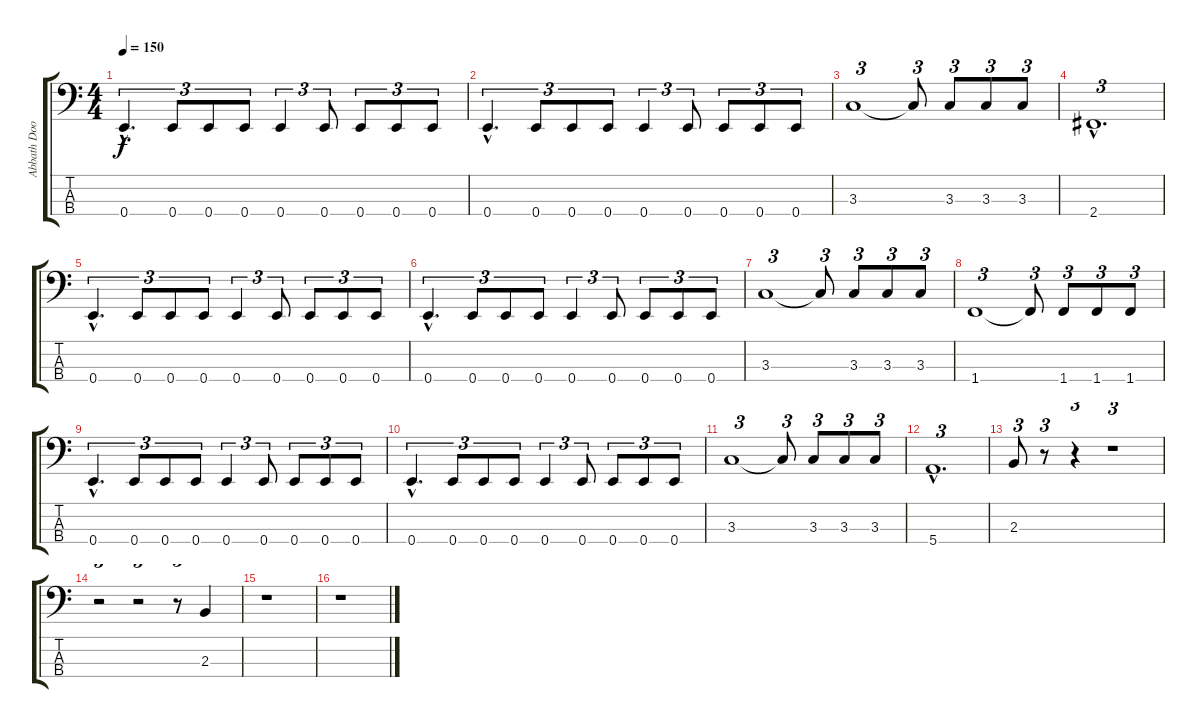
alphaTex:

\track ("Abbath Doom Occulta (Bass)" "Abbath Doo") {instrument electricbasspick}
\staff {score tabs}
\tuning (G2 D2 A1 E1) {hide}
\ts (4 4)
\tempo 150
\clef f4
\ks c
0.4{hac}.4{d tu (3 2) dy f} 0.4.8{tu (3 2)} 0.4.8{tu (3 2)} 0.4.8{tu (3 2)} 0.4.4{tu (3 2)} 0.4.8{tu (3 2)} 0.4.8{tu (3 2)} 0.4.8{tu (3 2)} 0.4.8{tu (3 2)} |
0.4{hac}.4{d tu (3 2)} 0.4.8{tu (3 2)} 0.4.8{tu (3 2)} 0.4.8{tu (3 2)} 0.4.4{tu (3 2)} 0.4.8{tu (3 2)} 0.4.8{tu (3 2)} 0.4.8{tu (3 2)} 0.4.8{tu (3 2)} |
3.3.1{tu (3 2)} 3.3{t}.8{tu (3 2)} 3.3.8{tu (3 2)} 3.3.8{tu (3 2)} 3.3.8{tu (3 2)} |
2.4{hac}.1{d tu (3 2)} |
0.4{hac}.4{d tu (3 2)} 0.4.8{tu (3 2)} 0.4.8{tu (3 2)} 0.4.8{tu (3 2)} 0.4.4{tu (3 2)} 0.4.8{tu (3 2)} 0.4.8{tu (3 2)} 0.4.8{tu (3 2)} 0.4.8{tu (3 2)} |
0.4{hac}.4{d tu (3 2)} 0.4.8{tu (3 2)} 0.4.8{tu (3 2)} 0.4.8{tu (3 2)} 0.4.4{tu (3 2)} 0.4.8{tu (3 2)} 0.4.8{tu (3 2)} 0.4.8{tu (3 2)} 0.4.8{tu (3 2)} |
3.3.1{tu (3 2)} 3.3{t}.8{tu (3 2)} 3.3.8{tu (3 2)} 3.3.8{tu (3 2)} 3.3.8{tu (3 2)} |
1.4.1{tu (3 2)} 1.4{t}.8{tu (3 2)} 1.4.8{tu (3 2)} 1.4.8{tu (3 2)} 1.4.8{tu (3 2)} |
0.4{hac}.4{d tu (3 2)} 0.4.8{tu (3 2)} 0.4.8{tu (3 2)} 0.4.8{tu (3 2)} 0.4.4{tu (3 2)} 0.4.8{tu (3 2)} 0.4.8{tu (3 2)} 0.4.8{tu (3 2)} 0.4.8{tu (3 2)} |
0.4{hac}.4{d tu (3 2)} 0.4.8{tu (3 2)} 0.4.8{tu (3 2)} 0.4.8{tu (3 2)} 0.4.4{tu (3 2)} 0.4.8{tu (3 2)} 0.4.8{tu (3 2)} 0.4.8{tu (3 2)} 0.4.8{tu (3 2)} |
3.3.1{tu (3 2)} 3.3{t}.8{tu (3 2)} 3.3.8{tu (3 2)} 3.3.8{tu (3 2)} 3.3.8{tu (3 2)} |
5.4{hac}.1{d tu (3 2)} |
2.3.8{tu (3 2)} r.8{tu (3 2)} r.4{tu (3 2)} r.1{tu (3 2)} |
r.2{tu (3 2)} r.2{tu (3 2)} r.8{tu (3 2)} 2.3.4 |
r.1 |
r.1
